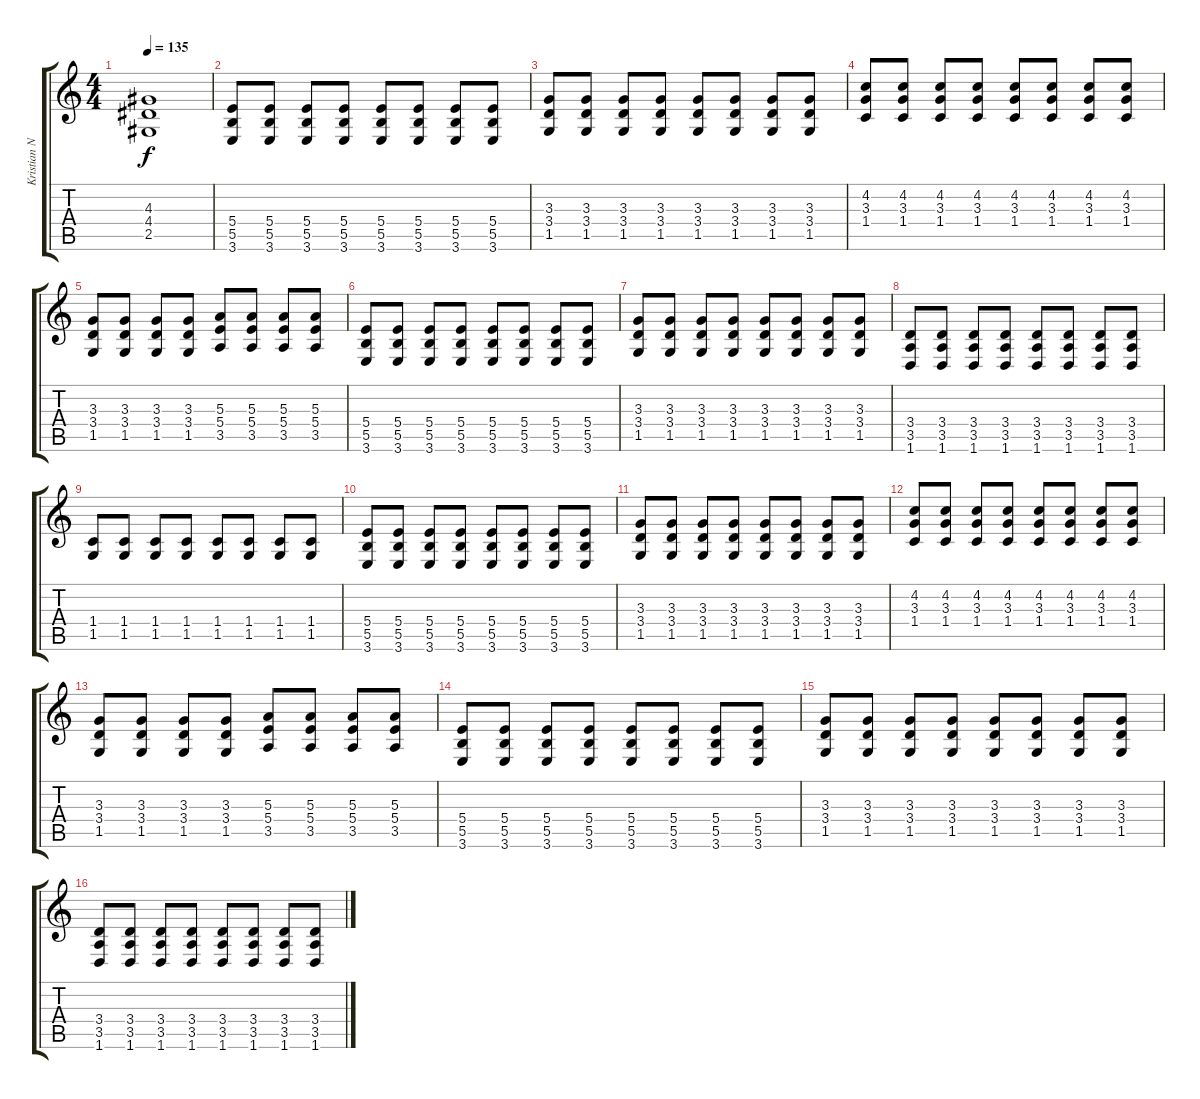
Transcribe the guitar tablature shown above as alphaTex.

\track ("Kristian Niemann" "Kristian N") {instrument distortionguitar}
\staff {score tabs}
\tuning (Db4 Ab3 E3 B2 Gb2 Db2) {hide}
\ts (4 4)
\tempo 135
\clef g2
\ks c
(4.3{t} 4.4{t} 2.5{t}).1{dy f} |
(5.4 5.5 3.6).8 (5.4 5.5 3.6).8 (5.4 5.5 3.6).8 (5.4 5.5 3.6).8 (5.4 5.5 3.6).8 (5.4 5.5 3.6).8 (5.4 5.5 3.6).8 (5.4 5.5 3.6).8 |
(3.3 3.4 1.5).8 (3.3 3.4 1.5).8 (3.3 3.4 1.5).8 (3.3 3.4 1.5).8 (3.3 3.4 1.5).8 (3.3 3.4 1.5).8 (3.3 3.4 1.5).8 (3.3 3.4 1.5).8 |
(4.2 3.3 1.4).8 (4.2 3.3 1.4).8 (4.2 3.3 1.4).8 (4.2 3.3 1.4).8 (4.2 3.3 1.4).8 (4.2 3.3 1.4).8 (4.2 3.3 1.4).8 (4.2 3.3 1.4).8 |
(3.3 3.4 1.5).8 (3.3 3.4 1.5).8 (3.3 3.4 1.5).8 (3.3 3.4 1.5).8 (5.3 5.4 3.5).8 (5.3 5.4 3.5).8 (5.3 5.4 3.5).8 (5.3 5.4 3.5).8 |
(5.4 5.5 3.6).8 (5.4 5.5 3.6).8 (5.4 5.5 3.6).8 (5.4 5.5 3.6).8 (5.4 5.5 3.6).8 (5.4 5.5 3.6).8 (5.4 5.5 3.6).8 (5.4 5.5 3.6).8 |
(3.3 3.4 1.5).8 (3.3 3.4 1.5).8 (3.3 3.4 1.5).8 (3.3 3.4 1.5).8 (3.3 3.4 1.5).8 (3.3 3.4 1.5).8 (3.3 3.4 1.5).8 (3.3 3.4 1.5).8 |
(3.4 3.5 1.6).8 (3.4 3.5 1.6).8 (3.4 3.5 1.6).8 (3.4 3.5 1.6).8 (3.4 3.5 1.6).8 (3.4 3.5 1.6).8 (3.4 3.5 1.6).8 (3.4 3.5 1.6).8 |
(1.4 1.5).8 (1.4 1.5).8 (1.4 1.5).8 (1.4 1.5).8 (1.4 1.5).8 (1.4 1.5).8 (1.4 1.5).8 (1.4 1.5).8 |
(5.4 5.5 3.6).8 (5.4 5.5 3.6).8 (5.4 5.5 3.6).8 (5.4 5.5 3.6).8 (5.4 5.5 3.6).8 (5.4 5.5 3.6).8 (5.4 5.5 3.6).8 (5.4 5.5 3.6).8 |
(3.3 3.4 1.5).8 (3.3 3.4 1.5).8 (3.3 3.4 1.5).8 (3.3 3.4 1.5).8 (3.3 3.4 1.5).8 (3.3 3.4 1.5).8 (3.3 3.4 1.5).8 (3.3 3.4 1.5).8 |
(4.2 3.3 1.4).8 (4.2 3.3 1.4).8 (4.2 3.3 1.4).8 (4.2 3.3 1.4).8 (4.2 3.3 1.4).8 (4.2 3.3 1.4).8 (4.2 3.3 1.4).8 (4.2 3.3 1.4).8 |
(3.3 3.4 1.5).8 (3.3 3.4 1.5).8 (3.3 3.4 1.5).8 (3.3 3.4 1.5).8 (5.3 5.4 3.5).8 (5.3 5.4 3.5).8 (5.3 5.4 3.5).8 (5.3 5.4 3.5).8 |
(5.4 5.5 3.6).8 (5.4 5.5 3.6).8 (5.4 5.5 3.6).8 (5.4 5.5 3.6).8 (5.4 5.5 3.6).8 (5.4 5.5 3.6).8 (5.4 5.5 3.6).8 (5.4 5.5 3.6).8 |
(3.3 3.4 1.5).8 (3.3 3.4 1.5).8 (3.3 3.4 1.5).8 (3.3 3.4 1.5).8 (3.3 3.4 1.5).8 (3.3 3.4 1.5).8 (3.3 3.4 1.5).8 (3.3 3.4 1.5).8 |
(3.4 3.5 1.6).8 (3.4 3.5 1.6).8 (3.4 3.5 1.6).8 (3.4 3.5 1.6).8 (3.4 3.5 1.6).8 (3.4 3.5 1.6).8 (3.4 3.5 1.6).8 (3.4 3.5 1.6).8
